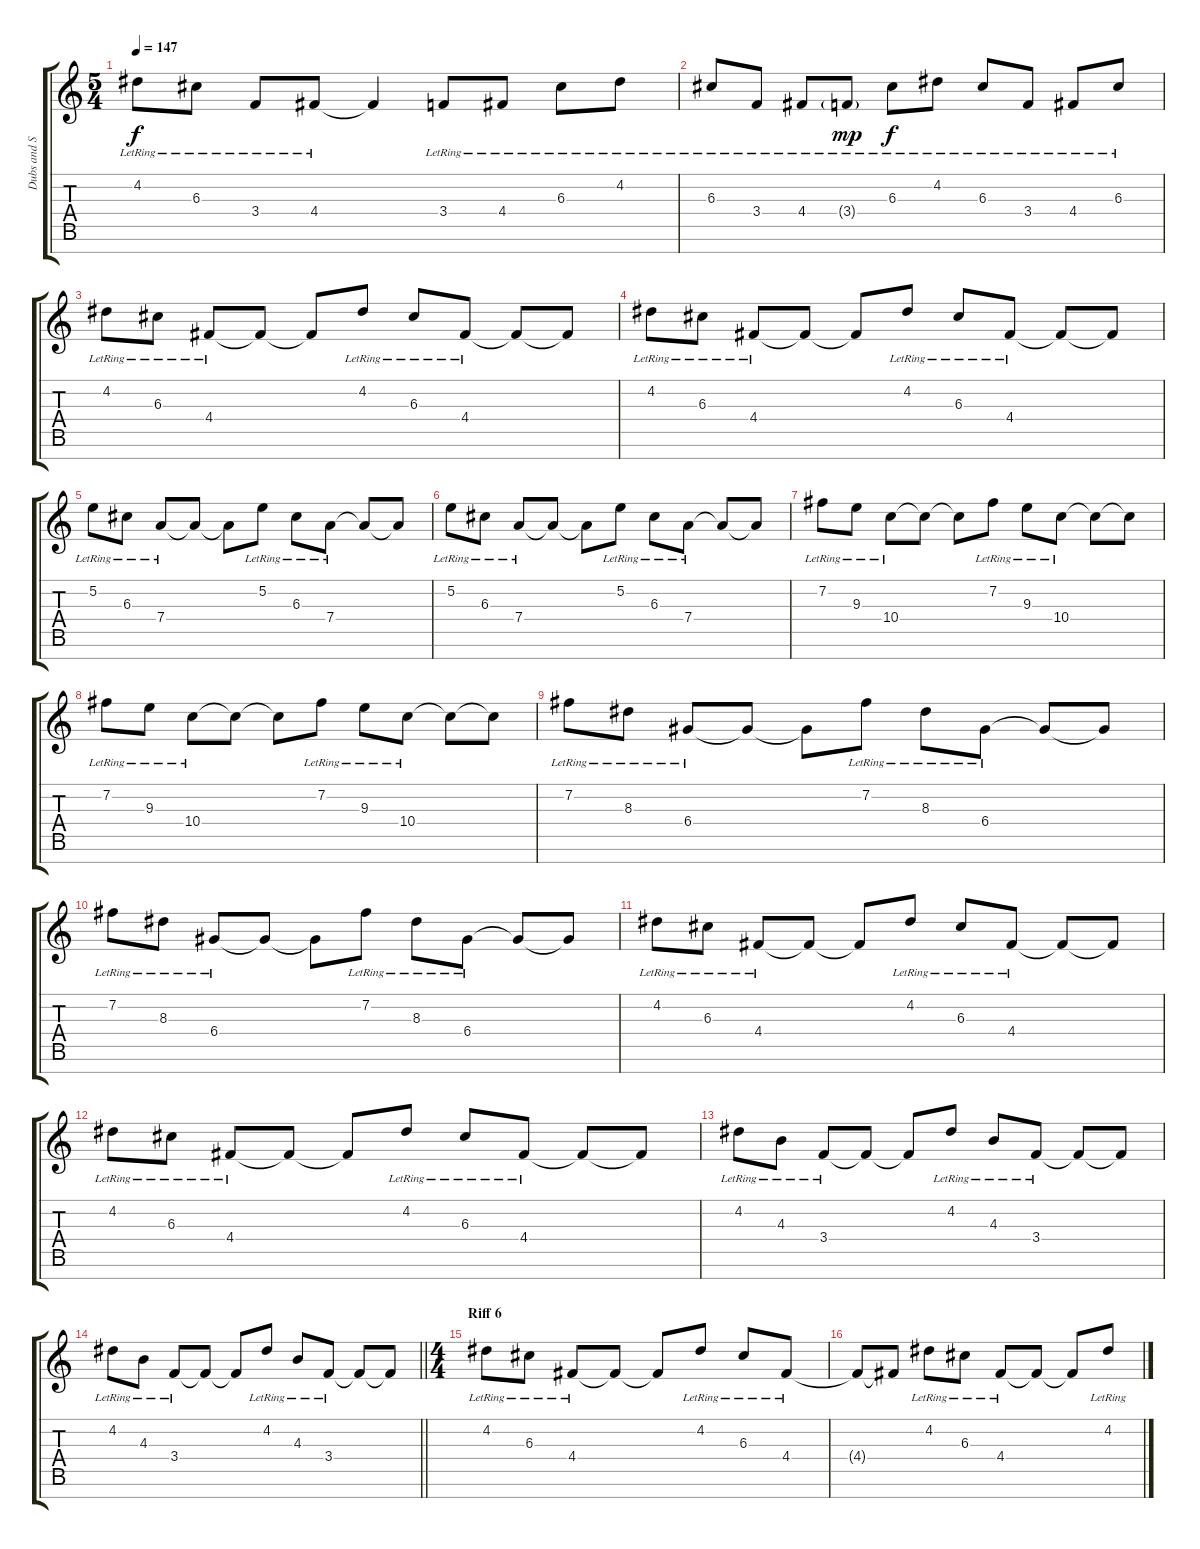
\track ("Dubs and Synth" "Dubs and S") {instrument distortionguitar}
\staff {score tabs}
\tuning (E4 B3 G3 D3 A2 E2 B1) {hide}
\ts (5 4)
\tempo 147
\clef g2
\ks c
4.2{lr}.8{dy f} 6.3{lr}.8 3.4{lr}.8 4.4{lr}.8 4.4{t}.4 3.4{lr}.8 4.4{lr}.8 6.3{lr}.8 4.2{lr}.8 |
6.3{lr}.8 3.4{lr}.8 4.4{lr}.8 3.4{g lr}.8{dy mp} 6.3{lr}.8{dy f} 4.2{lr}.8 6.3{lr}.8 3.4{lr}.8 4.4{lr}.8 6.3{lr}.8 |
4.2{lr}.8 6.3{lr}.8 4.4{lr}.8 4.4{t}.8 4.4{t}.8 4.2{lr}.8 6.3{lr}.8 4.4{lr}.8 4.4{t}.8 4.4{t}.8 |
4.2{lr}.8 6.3{lr}.8 4.4{lr}.8 4.4{t}.8 4.4{t}.8 4.2{lr}.8 6.3{lr}.8 4.4{lr}.8 4.4{t}.8 4.4{t}.8 |
5.2{lr}.8 6.3{lr}.8 7.4{lr}.8 7.4{t}.8 7.4{t}.8 5.2{lr}.8 6.3{lr}.8 7.4{lr}.8 7.4{t}.8 7.4{t}.8 |
5.2{lr}.8 6.3{lr}.8 7.4{lr}.8 7.4{t}.8 7.4{t}.8 5.2{lr}.8 6.3{lr}.8 7.4{lr}.8 7.4{t}.8 7.4{t}.8 |
7.2{lr}.8 9.3{lr}.8 10.4{lr}.8 10.4{t}.8 10.4{t}.8 7.2{lr}.8 9.3{lr}.8 10.4{lr}.8 10.4{t}.8 10.4{t}.8 |
7.2{lr}.8 9.3{lr}.8 10.4{lr}.8 10.4{t}.8 10.4{t}.8 7.2{lr}.8 9.3{lr}.8 10.4{lr}.8 10.4{t}.8 10.4{t}.8 |
7.2{lr}.8 8.3{lr}.8 6.4{lr}.8 6.4{t}.8 6.4{t}.8 7.2{lr}.8 8.3{lr}.8 6.4{lr}.8 6.4{t}.8 6.4{t}.8 |
7.2{lr}.8 8.3{lr}.8 6.4{lr}.8 6.4{t}.8 6.4{t}.8 7.2{lr}.8 8.3{lr}.8 6.4{lr}.8 6.4{t}.8 6.4{t}.8 |
4.2{lr}.8 6.3{lr}.8 4.4{lr}.8 4.4{t}.8 4.4{t}.8 4.2{lr}.8 6.3{lr}.8 4.4{lr}.8 4.4{t}.8 4.4{t}.8 |
4.2{lr}.8 6.3{lr}.8 4.4{lr}.8 4.4{t}.8 4.4{t}.8 4.2{lr}.8 6.3{lr}.8 4.4{lr}.8 4.4{t}.8 4.4{t}.8 |
4.2{lr}.8 4.3{lr}.8 3.4{lr}.8 3.4{t}.8 3.4{t}.8 4.2{lr}.8 4.3{lr}.8 3.4{lr}.8 3.4{t}.8 3.4{t}.8 |
\barLineRight lightlight
4.2{lr}.8 4.3{lr}.8 3.4{lr}.8 3.4{t}.8 3.4{t}.8 4.2{lr}.8 4.3{lr}.8 3.4{lr}.8 3.4{t}.8 3.4{t}.8 |
\ts (4 4)
\section ("" "Riff 6")
4.2{lr}.8 6.3{lr}.8 4.4{lr}.8 4.4{t}.8 4.4{t}.8 4.2{lr}.8 6.3{lr}.8 4.4{lr}.8 |
4.4{t}.8 4.4{t}.8 4.2{lr}.8 6.3{lr}.8 4.4{lr}.8 4.4{t}.8 4.4{t}.8 4.2{lr}.8
